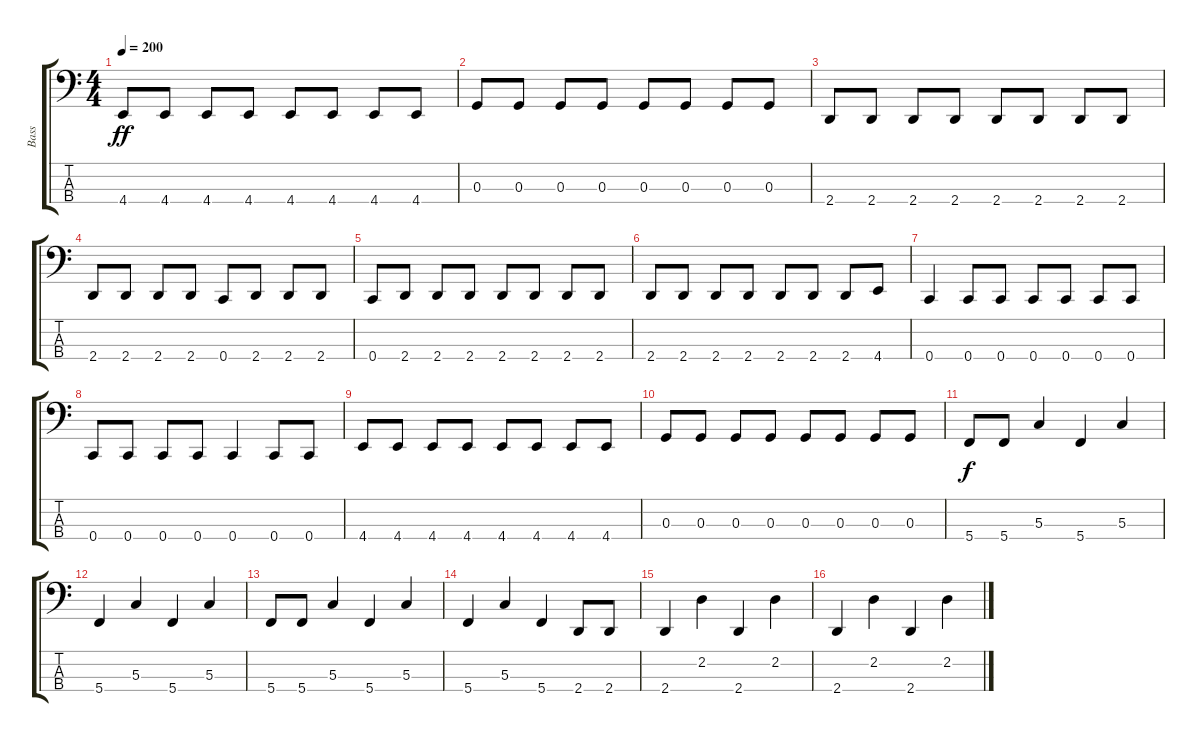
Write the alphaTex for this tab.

\track ("Bass" "Bass") {instrument electricbassfinger}
\staff {score tabs}
\tuning (F2 C2 G1 C1) {hide}
\ts (4 4)
\tempo 200
\clef f4
\ks c
4.4.8{dy ff} 4.4.8 4.4.8 4.4.8 4.4.8 4.4.8 4.4.8 4.4.8 |
0.3.8 0.3.8 0.3.8 0.3.8 0.3.8 0.3.8 0.3.8 0.3.8 |
2.4.8 2.4.8 2.4.8 2.4.8 2.4.8 2.4.8 2.4.8 2.4.8 |
2.4.8 2.4.8 2.4.8 2.4.8 0.4.8 2.4.8 2.4.8 2.4.8 |
0.4.8 2.4.8 2.4.8 2.4.8 2.4.8 2.4.8 2.4.8 2.4.8 |
2.4.8 2.4.8 2.4.8 2.4.8 2.4.8 2.4.8 2.4.8 4.4.8 |
0.4.4 0.4.8 0.4.8 0.4.8 0.4.8 0.4.8 0.4.8 |
0.4.8 0.4.8 0.4.8 0.4.8 0.4.4 0.4.8 0.4.8 |
4.4.8 4.4.8 4.4.8 4.4.8 4.4.8 4.4.8 4.4.8 4.4.8 |
0.3.8 0.3.8 0.3.8 0.3.8 0.3.8 0.3.8 0.3.8 0.3.8 |
5.4.8{dy f} 5.4.8 5.3.4 5.4.4 5.3.4 |
5.4.4 5.3.4 5.4.4 5.3.4 |
5.4.8 5.4.8 5.3.4 5.4.4 5.3.4 |
5.4.4 5.3.4 5.4.4 2.4.8 2.4.8 |
2.4.4 2.2.4 2.4.4 2.2.4 |
2.4.4 2.2.4 2.4.4 2.2.4
